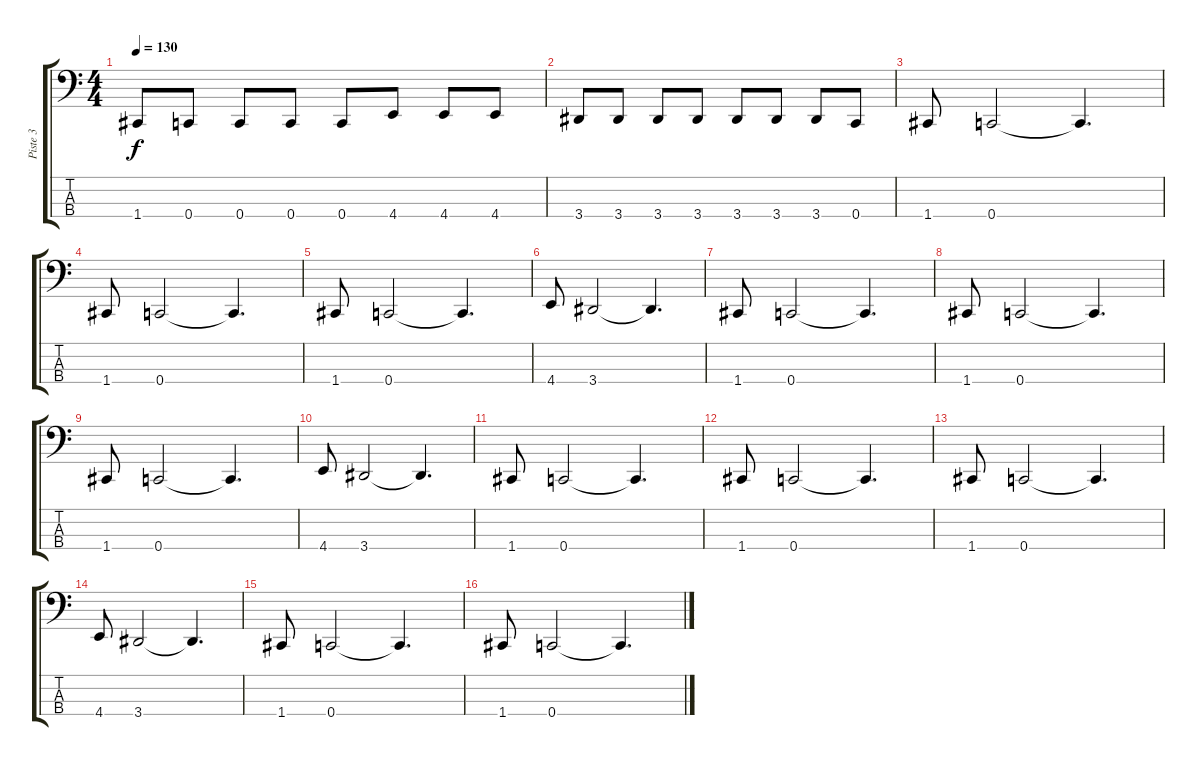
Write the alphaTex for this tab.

\track ("Piste 3" "Piste 3") {instrument electricbassfinger}
\staff {score tabs}
\tuning (F2 C2 G1 C1) {hide}
\ts (4 4)
\tempo 130
\clef f4
\ks c
1.4.8{dy f} 0.4.8 0.4.8 0.4.8 0.4.8 4.4.8 4.4.8 4.4.8 |
3.4.8 3.4.8 3.4.8 3.4.8 3.4.8 3.4.8 3.4.8 0.4.8 |
1.4.8 0.4.2 0.4{t}.4{d} |
1.4.8 0.4.2 0.4{t}.4{d} |
1.4.8 0.4.2 0.4{t}.4{d} |
4.4.8 3.4.2 3.4{t}.4{d} |
1.4.8 0.4.2 0.4{t}.4{d} |
1.4.8 0.4.2 0.4{t}.4{d} |
1.4.8 0.4.2 0.4{t}.4{d} |
4.4.8 3.4.2 3.4{t}.4{d} |
1.4.8 0.4.2 0.4{t}.4{d} |
1.4.8 0.4.2 0.4{t}.4{d} |
1.4.8 0.4.2 0.4{t}.4{d} |
4.4.8 3.4.2 3.4{t}.4{d} |
1.4.8 0.4.2 0.4{t}.4{d} |
1.4.8 0.4.2 0.4{t}.4{d}
